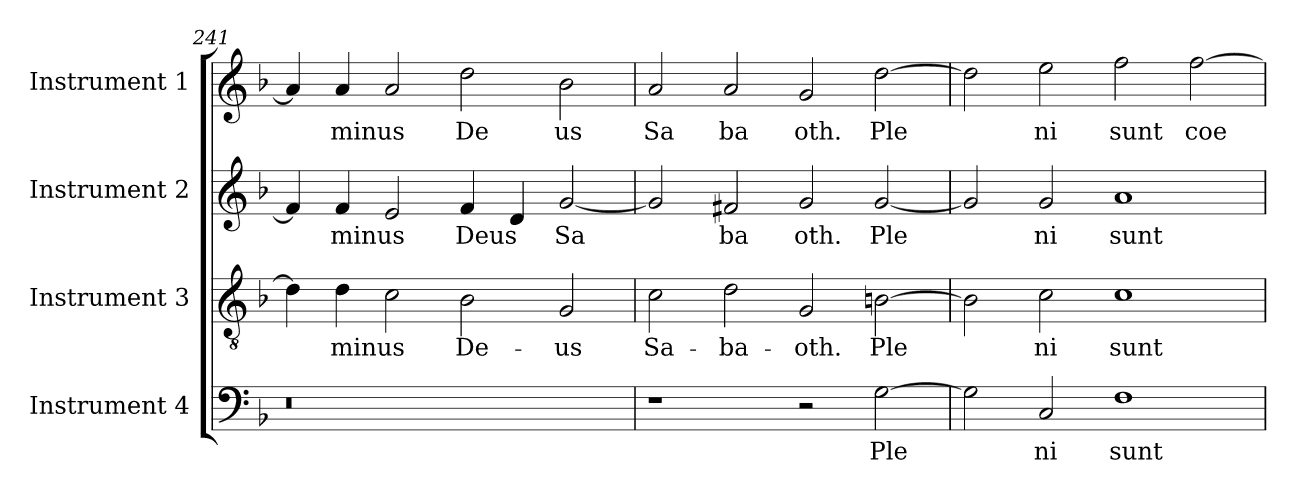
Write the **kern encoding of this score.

**kern	**text	**kern	**text	**kern	**text	**kern	**text
*part4	*part4	*part3	*part3	*part2	*part2	*part1	*part1
*staff4	*staff4	*staff3	*staff3	*staff2	*staff2	*staff1	*staff1
*I"Instrument 4	*	*I"Instrument 3	*	*I"Instrument 2	*	*I"Instrument 1	*
*clefF4	*	*clefGv2	*	*clefG2	*	*clefG2	*
*k[b-]	*	*k[b-]	*	*k[b-]	*	*k[b-]	*
*F:	*	*F:	*	*F:	*	*F:	*
=241	=241	=241	=241	=241	=241	=241	=241
!	!	!	!LO:LY:b:cj	!	!LO:LY:b:cj	!	!LO:LY:b:cj
0r	.	4d\]	--	4f/]	.	4a/]	.
!	!	!	!LO:LY:b:cj	!	!LO:LY:b:cj	!	!LO:LY:b:cj
.	.	4d\	-minus	4f/	minus	4a/	minus
!	!	!	!LO:LY:b:cj	!	!LO:LY:b:cj	!	!LO:LY:b:cj
.	.	2c\	.	2e/	.	2a/	.
!	!	!	!LO:LY:b:cj	!	!LO:LY:b:cj	!	!LO:LY:b:cj
.	.	2B-\	De-	4f/	Deus	2dd\	De
!	!	!	!	!	!LO:LY:b:cj	!	!
.	.	.	.	4d/	.	.	.
!	!	!	!LO:LY:b:cj	!	!LO:LY:b:cj	!	!LO:LY:b:cj
.	.	2G/	-us	[<2g/	Sa	2b-\	us
=242	=242	=242	=242	=242	=242	=242	=242
!	!	!	!LO:LY:b:cj	!	!LO:LY:b:cj	!	!LO:LY:b:cj
1r	.	2c\	Sa-	2g/]	.	2a/	Sa
!	!	!	!LO:LY:b:cj	!	!LO:LY:b:cj	!	!LO:LY:b:cj
.	.	2d\	-ba-	2f#X/	ba	2a/	ba
!	!	!	!LO:LY:b:cj	!	!LO:LY:b:cj	!	!LO:LY:b:cj
2r	.	2G/	-oth.	2g/	oth.	2g/	oth.
!	!LO:LY:b:cj	!	!LO:LY:b:cj	!	!LO:LY:b:cj	!	!LO:LY:b:cj
[>2G\	Ple	[>2Bn\	Ple-	[<2g/	Ple	[>2dd\	Ple
=243	=243	=243	=243	=243	=243	=243	=243
!	!LO:LY:b:cj	!	!LO:LY:b:cj	!	!LO:LY:b:cj	!	!LO:LY:b:cj
2G\]	.	2B\]	--	2g/]	.	2dd\]	.
!	!LO:LY:b:cj	!	!LO:LY:b:cj	!	!LO:LY:b:cj	!	!LO:LY:b:cj
2C/	ni	2c\	-ni	2g/	ni	2ee\	ni
!	!LO:LY:b:cj	!	!LO:LY:b:cj	!	!LO:LY:b:cj	!	!LO:LY:b:cj
1F	sunt	1c	sunt	1a	sunt	2ff\	sunt
!	!	!	!	!	!	!	!LO:LY:b:cj
.	.	.	.	.	.	[>2ff\	coe
=	=	=	=	=	=	=	=
*-	*-	*-	*-	*-	*-	*-	*-
